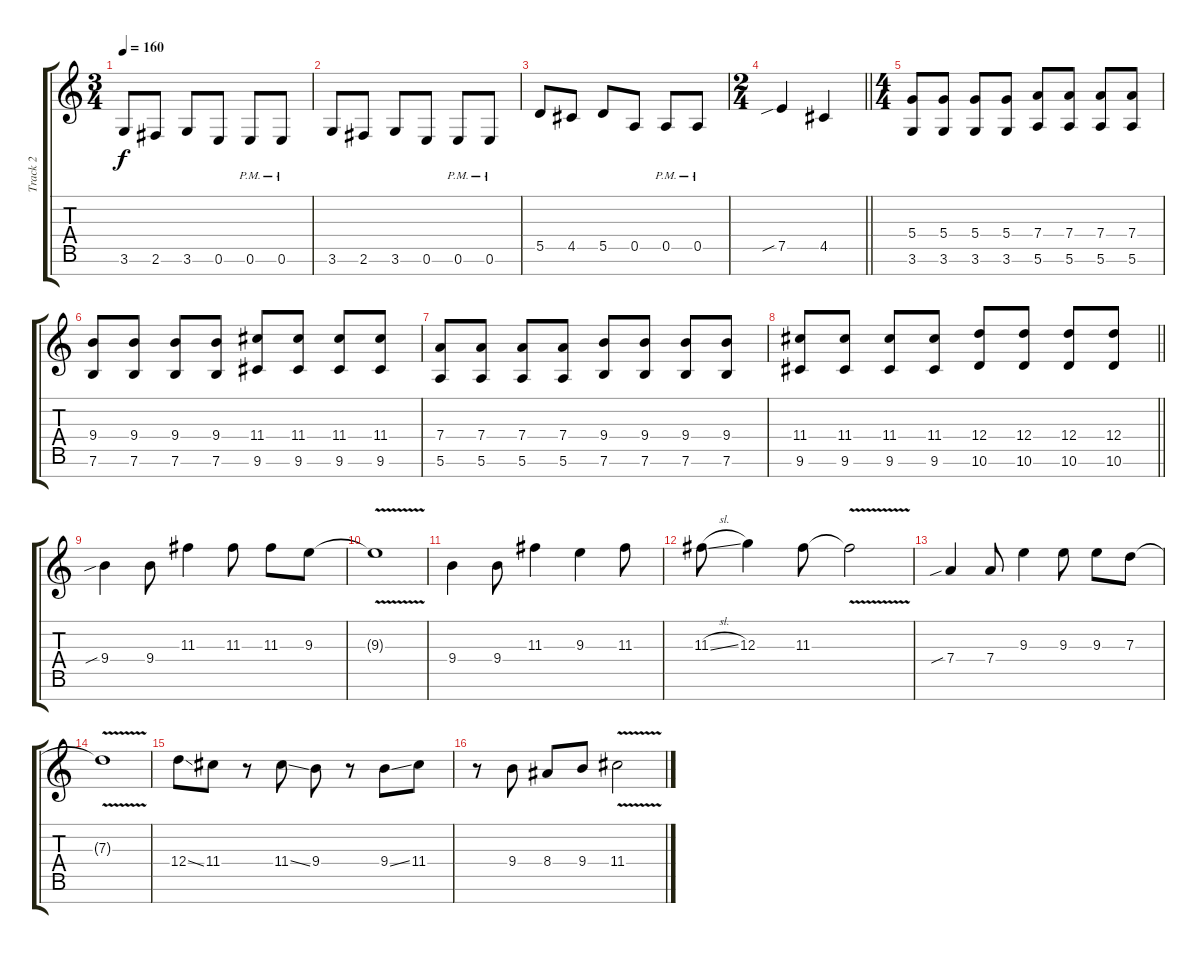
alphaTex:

\track ("Track 2" "Track 2") {instrument distortionguitar}
\staff {score tabs}
\tuning (E4 B3 G3 D3 A2 E2 B1) {hide}
\ts (3 4)
\tempo 160
\clef g2
\ks c
3.6.8{dy f} 2.6.8 3.6.8 0.6.8 0.6{pm}.8 0.6{pm}.8 |
3.6.8 2.6.8 3.6.8 0.6.8 0.6{pm}.8 0.6{pm}.8 |
5.5.8 4.5.8 5.5.8 0.5.8 0.5{pm}.8 0.5{pm}.8 |
\ts (2 4)
\barLineRight lightlight
7.5{sib}.4 4.5.4 |
\ts (4 4)
\section ("" "")
(5.4 3.6).8 (5.4 3.6).8 (5.4 3.6).8 (5.4 3.6).8 (7.4 5.6).8 (7.4 5.6).8 (7.4 5.6).8 (7.4 5.6).8 |
(9.4 7.6).8 (9.4 7.6).8 (9.4 7.6).8 (9.4 7.6).8 (11.4 9.6).8 (11.4 9.6).8 (11.4 9.6).8 (11.4 9.6).8 |
(7.4 5.6).8 (7.4 5.6).8 (7.4 5.6).8 (7.4 5.6).8 (9.4 7.6).8 (9.4 7.6).8 (9.4 7.6).8 (9.4 7.6).8 |
\barLineRight lightlight
(11.4 9.6).8 (11.4 9.6).8 (11.4 9.6).8 (11.4 9.6).8 (12.4 10.6).8 (12.4 10.6).8 (12.4 10.6).8 (12.4 10.6).8 |
\section ("" "")
9.4{sib}.4 9.4.8 11.3.4 11.3.8 11.3.8 9.3.8 |
9.3{v t}.1 |
9.4.4 9.4.8 11.3.4 9.3.4 11.3.8 |
11.3{sl}.8 12.3.4 11.3.8 11.3{v t}.2 |
7.4{sib}.4 7.4.8 9.3.4 9.3.8 9.3.8 7.3.8 |
7.3{v t}.1 |
12.4{ss}.8 11.4.8 r.8 11.4{ss}.8 9.4.8 r.8 9.4{ss}.8 11.4.8 |
r.8 9.4.8 8.4.8 9.4.8 11.4{v}.2
